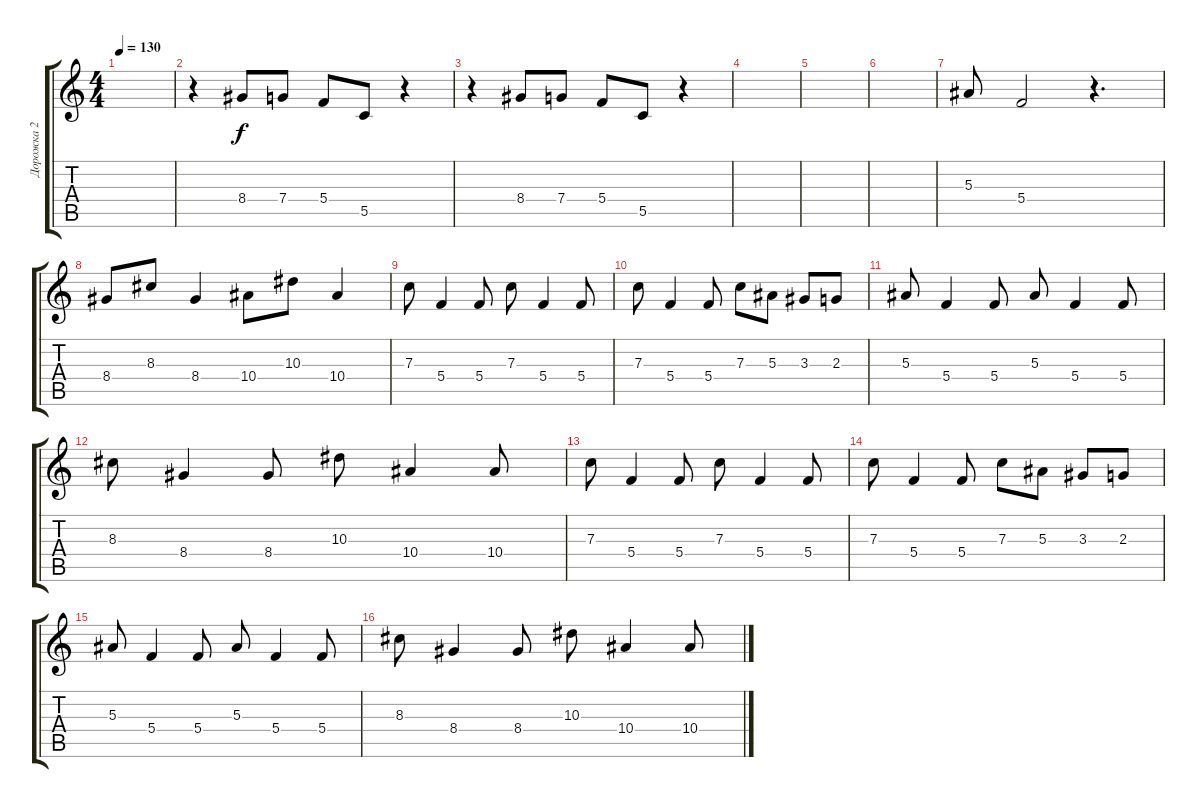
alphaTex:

\track ("Дорожка 2" "Дорожка 2") {instrument overdrivenguitar}
\staff {score tabs}
\tuning (D4 A3 F3 C3 G2 D2) {hide}
\ts (4 4)
\tempo 130
\clef g2
\ks c
|
r.4 8.4.8 7.4.8 5.4.8 5.5.8 r.4 |
r.4 8.4.8 7.4.8 5.4.8 5.5.8 r.4 |
|
|
|
5.3.8 5.4.2 r.4{d} |
8.4.8 8.3.8 8.4.4 10.4.8 10.3.8 10.4.4 |
7.3.8 5.4.4 5.4.8 7.3.8 5.4.4 5.4.8 |
7.3.8 5.4.4 5.4.8 7.3.8 5.3.8 3.3.8 2.3.8 |
5.3.8 5.4.4 5.4.8 5.3.8 5.4.4 5.4.8 |
8.3.8 8.4.4 8.4.8 10.3.8 10.4.4 10.4.8 |
7.3.8 5.4.4 5.4.8 7.3.8 5.4.4 5.4.8 |
7.3.8 5.4.4 5.4.8 7.3.8 5.3.8 3.3.8 2.3.8 |
5.3.8 5.4.4 5.4.8 5.3.8 5.4.4 5.4.8 |
8.3.8 8.4.4 8.4.8 10.3.8 10.4.4 10.4.8
